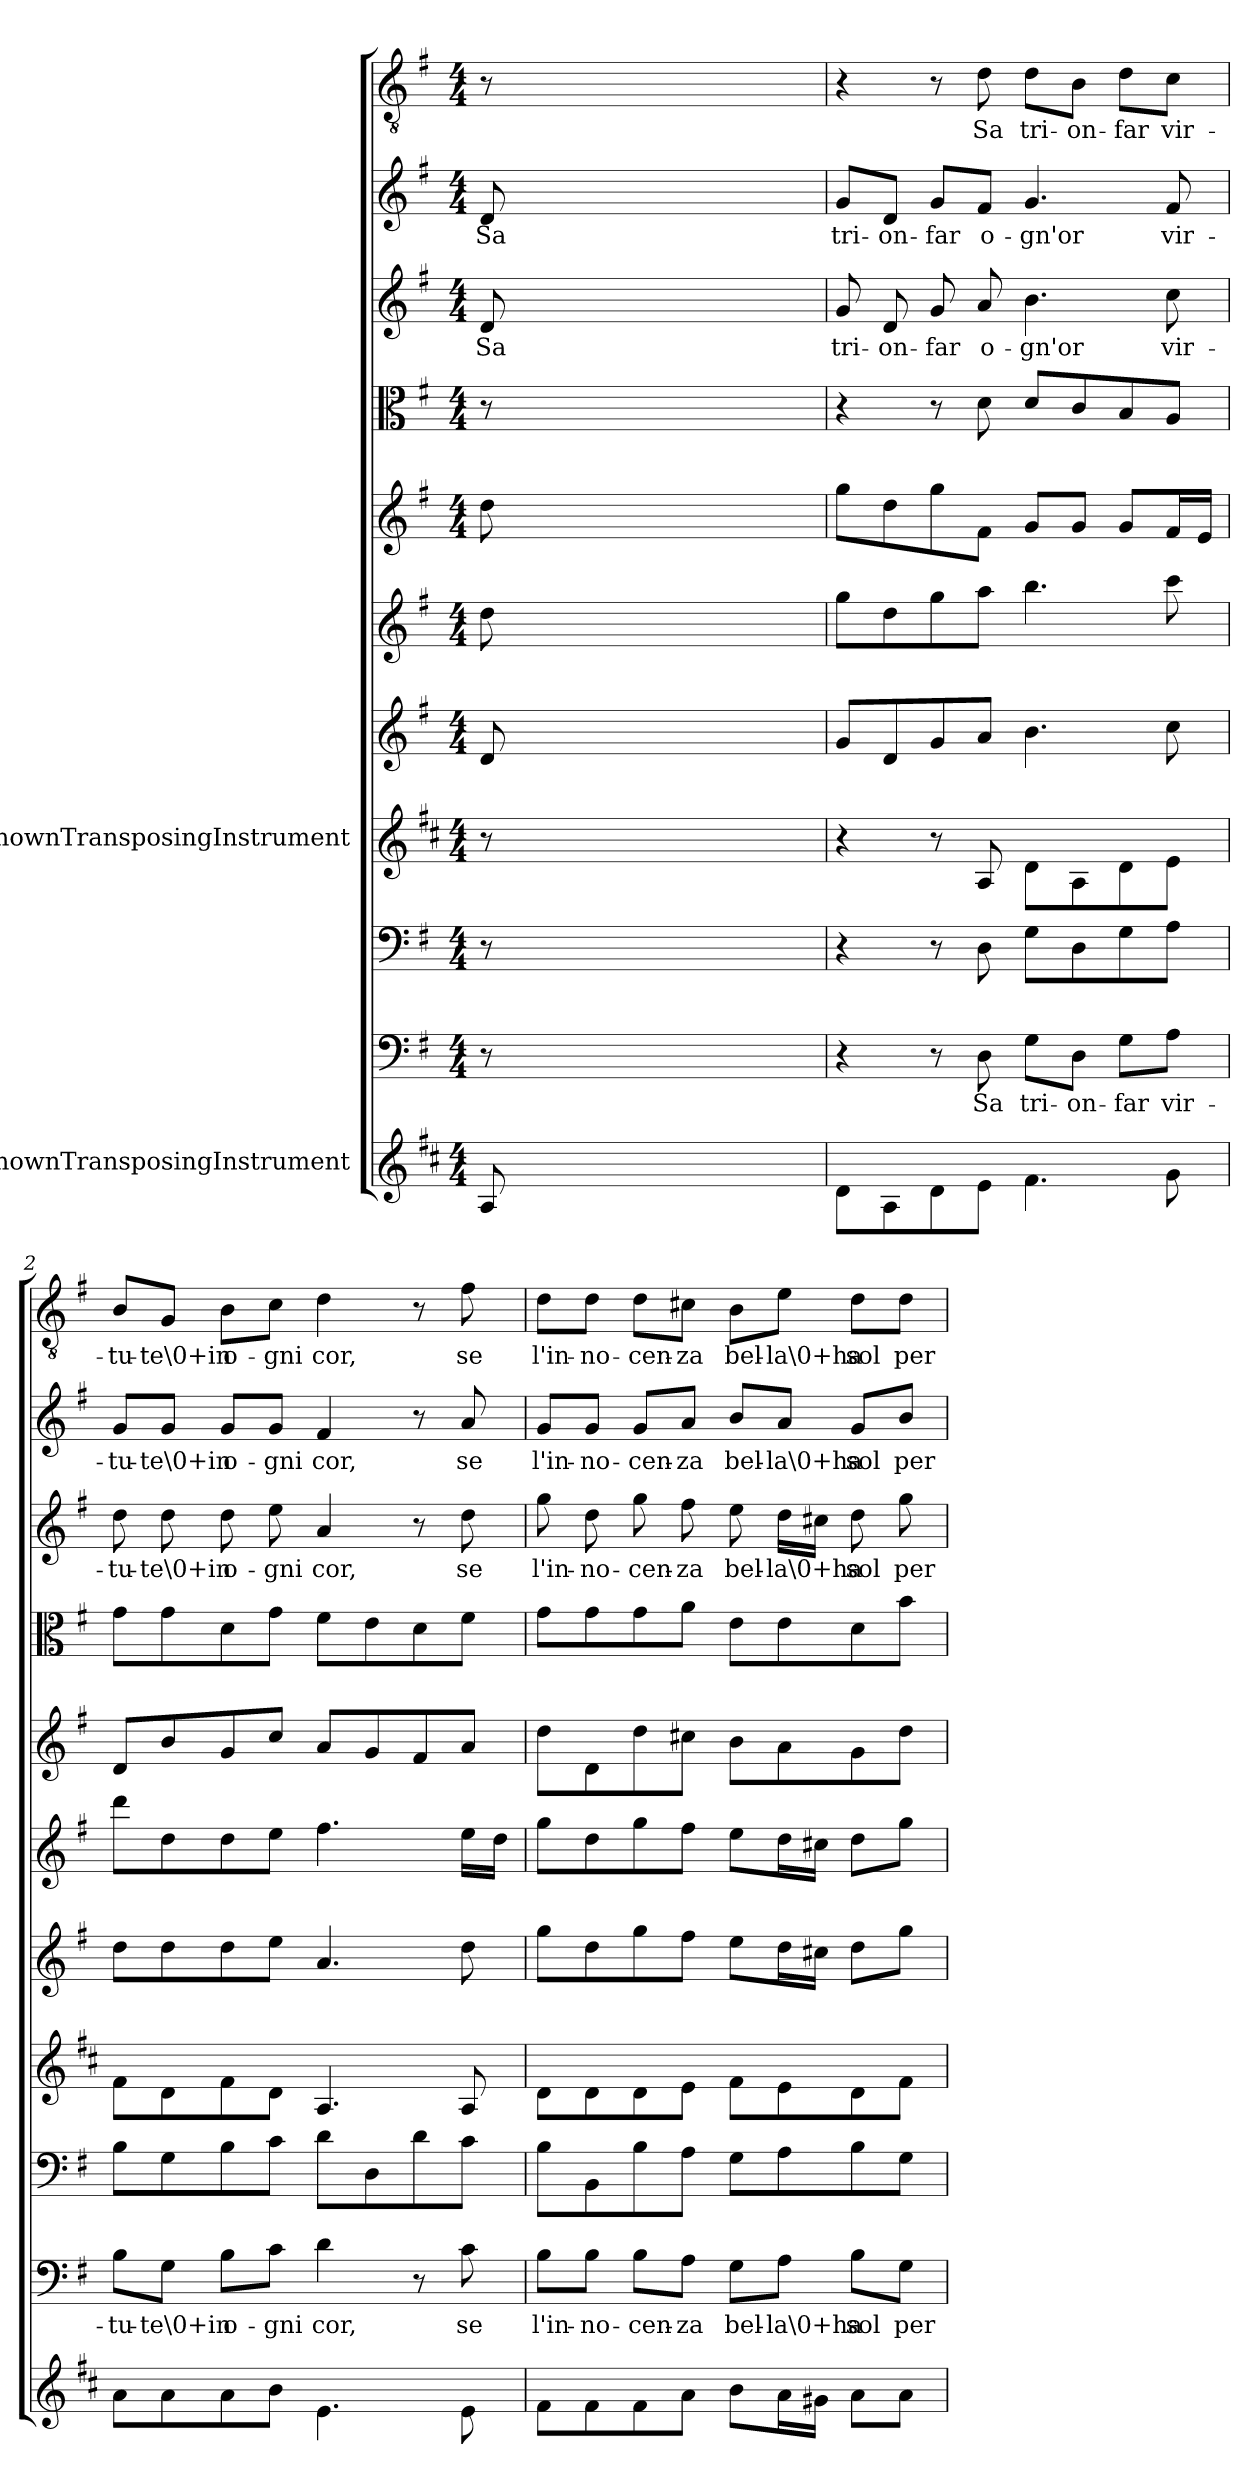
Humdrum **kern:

**kern	**kern	**text	**kern	**kern	**kern	**kern	**kern	**kern	**kern	**text	**kern	**text	**kern	**text
*part11	*part10	*part10	*part9	*part8	*part7	*part6	*part5	*part4	*part3	*part3	*part2	*part2	*part1	*part1
*staff11	*staff10	*staff10	*staff9	*staff8	*staff7	*staff6	*staff5	*staff4	*staff3	*staff3	*staff2	*staff2	*staff1	*staff1
*I"UnknownTransposingInstrument	*	*	*	*I"UnknownTransposingInstrument	*	*	*	*	*	*	*	*	*	*
*clefG2	*clefF4	*	*clefF4	*clefG2	*clefG2	*clefG2	*clefG2	*clefC3	*clefG2	*	*clefG2	*	*clefGv2	*
*ITrd-3c-5	*	*	*	*ITrd-3c-5	*	*	*	*	*	*	*	*	*	*
*k[f#]	*k[f#]	*	*k[f#]	*k[f#]	*k[f#]	*k[f#]	*k[f#]	*k[f#]	*k[f#]	*	*k[f#]	*	*k[f#]	*
*M4/4	*M4/4	*	*M4/4	*M4/4	*M4/4	*M4/4	*M4/4	*M4/4	*M4/4	*	*M4/4	*	*M4/4	*
=	=	=	=	=	=	=	=	=	=	=	=	=	=	=
8d/	8r	.	8r	8r	8d/	8dd\	8dd\	8r	8d/	Sa	8d/	Sa	8r	.
2ryy	2ryy	.	2ryy	2ryy	2ryy	2ryy	2ryy	2ryy	2ryy	.	2ryy	.	2ryy	.
16ryy	16ryy	.	16ryy	16ryy	16ryy	16ryy	16ryy	16ryy	16ryy	.	16ryy	.	16ryy	.
16ryy	16ryy	.	16ryy	16ryy	16ryy	16ryy	16ryy	16ryy	16ryy	.	16ryy	.	16ryy	.
16ryy	16ryy	.	16ryy	16ryy	16ryy	16ryy	16ryy	16ryy	16ryy	.	16ryy	.	16ryy	.
16ryy	16ryy	.	16ryy	16ryy	16ryy	16ryy	16ryy	16ryy	16ryy	.	16ryy	.	16ryy	.
16ryy	16ryy	.	16ryy	16ryy	16ryy	16ryy	16ryy	16ryy	16ryy	.	16ryy	.	16ryy	.
16ryy	16ryy	.	16ryy	16ryy	16ryy	16ryy	16ryy	16ryy	16ryy	.	16ryy	.	16ryy	.
=1	=1	=1	=1	=1	=1	=1	=1	=1	=1	=1	=1	=1	=1	=1
8g\L	4r	.	4r	4r	8g/L	8gg\L	8gg\L	4r	8g/	tri-	8g/L	tri-	4r	.
8d\	.	.	.	.	8d/	8dd\	8dd\	.	8d/	-on-	8d/J	-on-	.	.
8g\	8r	.	8r	8r	8g/	8gg\	8gg\	8r	8g/	-far	8g/L	-far	8r	.
8a\J	8D\	Sa	8D\	8d/	8a/J	8aa\J	8f#\J	8d\	8a/	o-	8f#/J	o-	8d\	Sa
4.b\	8G\L	tri-	8G\L	8g\L	4.b\	4.bb\	8g/L	8d/L	4.b\	-gn'or	4.g/	-gn'or	8d\L	tri-
.	8D\J	-on-	8D\	8d\	.	.	8g/J	8c/	.	.	.	.	8B\J	-on-
.	8G\L	-far	8G\	8g\	.	.	8g/L	8B/	.	.	.	.	8d\L	-far
8cc\	8A\J	vir-	8A\J	8a\J	8cc\	8ccc\	16f#/L	8A/J	8cc\	vir-	8f#/	vir-	8c\J	vir-
.	.	.	.	.	.	.	16e/JJ	.	.	.	.	.	.	.
=2	=2	=2	=2	=2	=2	=2	=2	=2	=2	=2	=2	=2	=2	=2
8dd\L	8B\L	-tu-	8B\L	8b\L	8dd\L	8ddd\L	8d/L	8g\L	8dd\	-tu-	8g/L	-tu-	8B/L	-tu-
8dd\	8G\J	-te\0+in	8G\	8g\	8dd\	8dd\	8b/	8g\	8dd\	-te\0+in	8g/J	-te\0+in	8G/J	-te\0+in
8dd\	8B\L	o-	8B\	8b\	8dd\	8dd\	8g/	8d\	8dd\	o-	8g/L	o-	8B\L	o-
8ee\J	8c\J	-gni	8c\J	8g\J	8ee\J	8ee\J	8cc/J	8g\J	8ee\	-gni	8g/J	-gni	8c\J	-gni
4.a\	4d\	cor,	8d\L	4.d/	4.a/	4.ff#\	8a/L	8f#\L	4a/	cor,	4f#/	cor,	4d\	cor,
.	.	.	8D\	.	.	.	8g/	8e\	.	.	.	.	.	.
.	8r	.	8d\	.	.	.	8f#/	8d\	8r	.	8r	.	8r	.
8a\	8c\	se	8c\J	8d/	8dd\	16ee\LL	8a/J	8f#\J	8dd\	se	8a/	se	8f#\	se
.	.	.	.	.	.	16dd\JJ	.	.	.	.	.	.	.	.
=3	=3	=3	=3	=3	=3	=3	=3	=3	=3	=3	=3	=3	=3	=3
8b\L	8B\L	l'in-	8B\L	8g\L	8gg\L	8gg\L	8dd\L	8g\L	8gg\	l'in-	8g/L	l'in-	8d\L	l'in-
8b\	8B\J	-no-	8BB\	8g\	8dd\	8dd\	8d\	8g\	8dd\	-no-	8g/J	-no-	8d\J	-no-
8b\	8B\L	-cen-	8B\	8g\	8gg\	8gg\	8dd\	8g\	8gg\	-cen-	8g/L	-cen-	8d\L	-cen-
8dd\J	8A\J	-za	8A\J	8a\J	8ff#\J	8ff#\J	8cc#X\J	8a\J	8ff#\	-za	8a/J	-za	8c#X\J	-za
8ee\L	8G\L	bel-	8G\L	8b\L	8ee\L	8ee\L	8b\L	8e\L	8ee\	bel-	8b/L	bel-	8B\L	bel-
16dd\L	8A\J	-la\0+ha	8A\	8a\	16dd\L	16dd\L	8a\	8e\	16dd\LL	-la\0+ha	8a/J	-la\0+ha	8e\J	-la\0+ha
16cc#X\JJ	.	.	.	.	16cc#X\JJ	16cc#X\JJ	.	.	16cc#X\JJ	.	.	.	.	.
8dd\L	8B\L	sol	8B\	8g\	8dd\L	8dd\L	8g\	8d\	8dd\	sol	8g/L	sol	8d\L	sol
8dd\J	8G\J	per	8G\J	8b\J	8gg\J	8gg\J	8dd\J	8b\J	8gg\	per	8b/J	per	8d\J	per
=	=	=	=	=	=	=	=	=	=	=	=	=	=	=
*-	*-	*-	*-	*-	*-	*-	*-	*-	*-	*-	*-	*-	*-	*-
